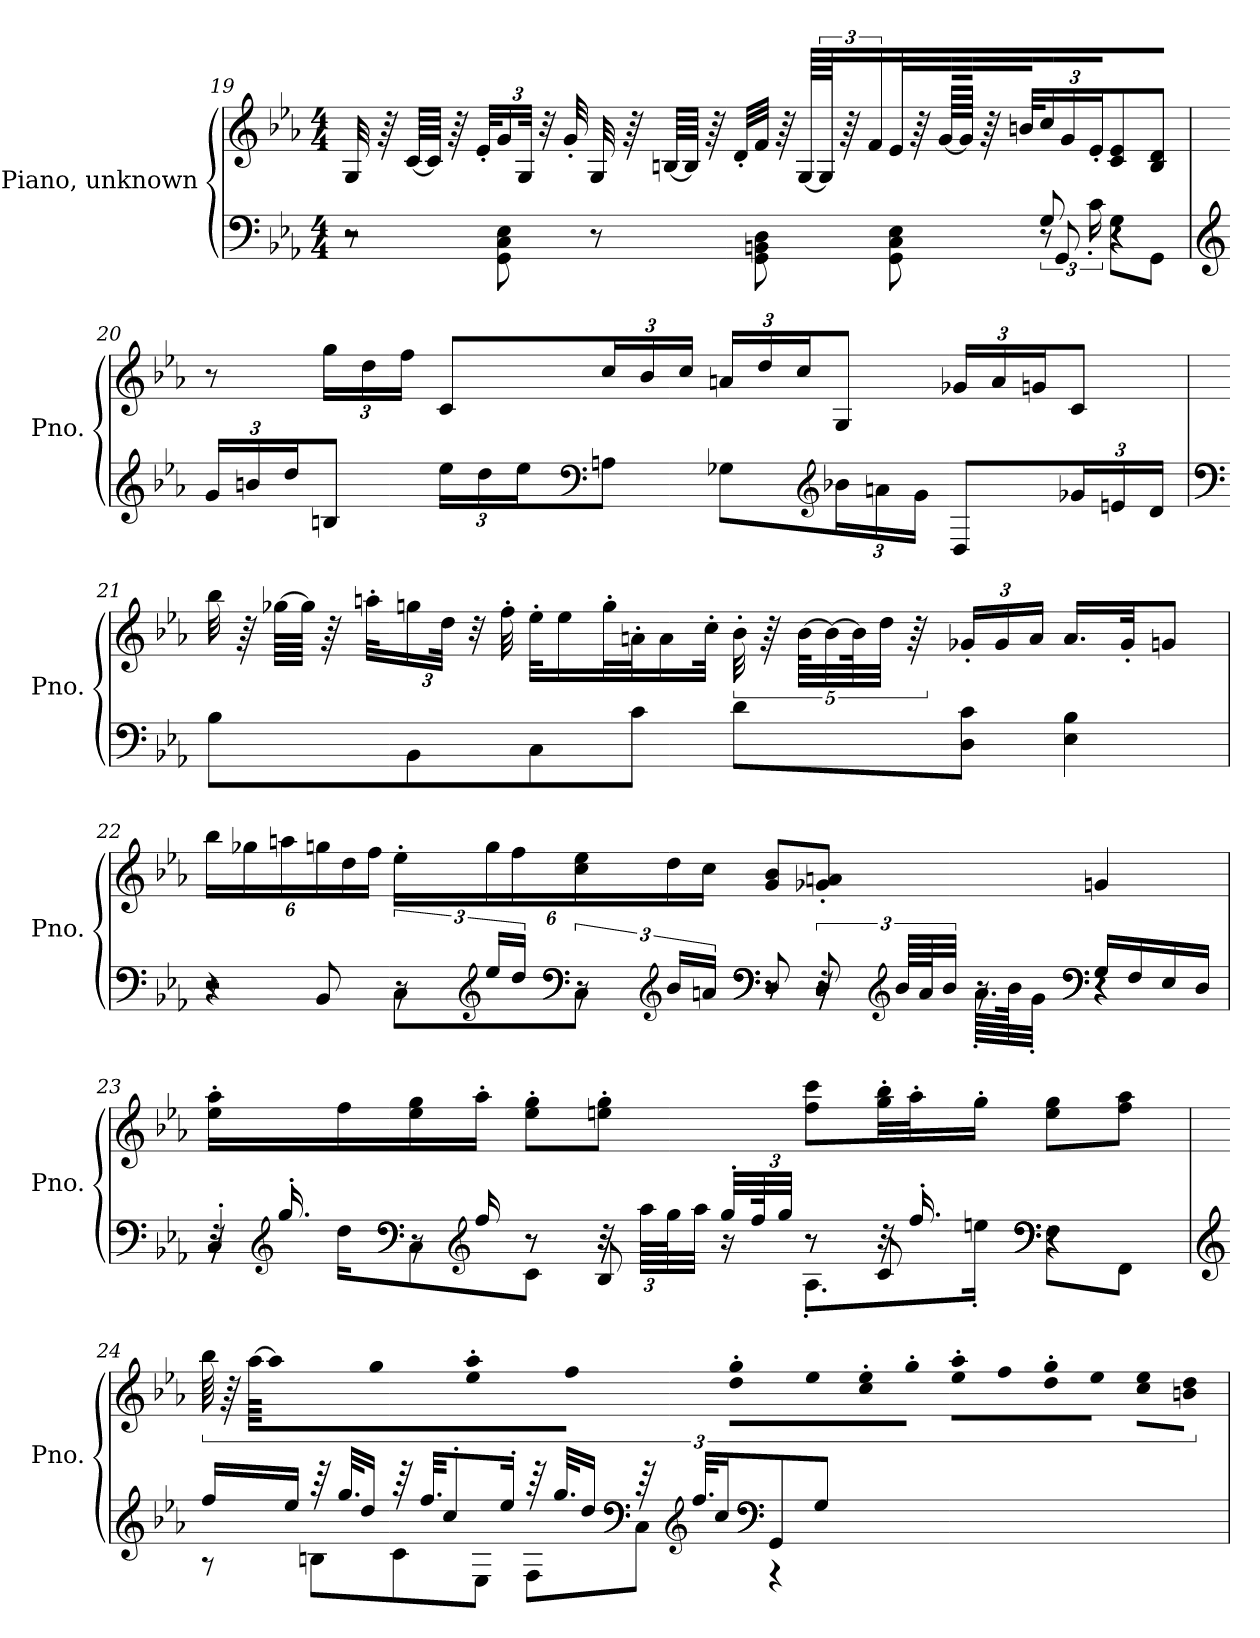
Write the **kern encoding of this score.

**kern	**kern
*part1	*part1
*staff2	*staff1
*I"Piano, unknown	*
*I'Pno.	*
!!LO:LB:g=z
*clefF4	*clefG2
*k[b-e-a-]	*k[b-e-a-]
*M4/4	*M4/4
=19	=19
*^	*
*	*^	*
2r	8r	2r	32G/
.	.	.	64r
.	.	.	[64c/LLLL
.	.	.	64c/JJJJ]
.	.	.	64r
.	.	.	32e-'/KLL
*	*	*	*Xbrackettup
.	8GG\ 8C\ 8E-\	.	24g/
.	.	.	48G/JJk
.	.	.	32r
.	.	.	32g'/
.	8r	.	32G/
.	.	.	64r
.	.	.	[64Bn/LLLL
.	.	.	64B/JJJJ]
.	.	.	64r
.	.	.	32d'/LLL
.	8GG\ 8BBn\ 8D\	.	32f/JJJ
.	.	.	64r
.	.	.	[64G/LLLL
*	*	*	*brackettup
.	.	.	96G/JJJJ]
.	.	.	96r
.	.	.	24f/
8r	8GG\ 8C\ 8E-\	8r	32e-/
.	.	.	64r
.	.	.	[64g/LLLL
.	.	.	64g/JJJJ]
.	.	.	64r
.	.	.	32bn/KLL
*	*	*	*Xbrackettup
8G/	12r	8GG/	24cc/
.	.	.	24g/
.	24c'\	.	24e-'/J
4r	8G\L	4r	8c/ 8e-/
.	8GG\J	.	8B/ 8d/J
*v	*v	*v	*
!!LO:PB:g=z
=20	=20
*clefG2	*
*Xbrackettup	*
24g/LL	8r
24bn/	.
24dd/J	.
8Bn/J	24gg\LL
.	24dd\
.	24ff\JJ
24ee-\LL	8c/L
24dd\	.
24ee-\J	.
*clefF4	*
8An\J	24cc/L
.	24b-/
.	24cc/JJ
8G-X\L	24an/LL
.	24dd/
.	24cc/J
*clefG2	*
24b-X\L	8G/J
24an\	.
24g\JJ	.
8D/L	24g-X/LL
.	24a/
.	24gn/J
24g-X/L	8c/J
24en/	.
24d/JJ	.
!!LO:LB:g=z
=21	=21
*clefF4	*
8B-\L	32bb-\
.	64r
.	[64gg-X\LLLL
.	64gg-\JJJJ]
.	64r
.	32aan'\KLL
8BB-\	24ggn\
.	48dd\JJk
.	32r
.	32ff'\
8C\	32ee-'\KLL
.	16ee-\
.	32gg'\L
8c\J	32an'\J
.	16a\
.	32cc'\JJk
*	*brackettup
8d\L	40b-'\
.	80r
.	[80b-\KLLL
.	40b-\_
.	80b-\K]
.	40dd\JJJ
.	80r
*	*Xbrackettup
8D\ 8c\J	24g-X'/LL
.	24g-/
.	24a/JJ
4E-\ 4B-\	16.a/LL
.	32g-'/JK
.	8gn/J
!!LO:LB:g=z
=22	=22
*^	*
*	*^	*
8r	4r	2r	24bb-\LL
.	.	.	24gg-X\
.	.	.	24aan\
8BB-/	.	.	24ggn\
.	.	.	24dd\
.	.	.	24ff\JJ
*brackettup	*	*	*
24r	8C\L	.	24ee-'\LL
*clefG2	*	*	*
24ee-/LL	.	.	24gg\
24dd/JJ	.	.	24ff\
*clefF4	*	*	*
24r	8C\J	.	24cc\ 24ee-\
*clefG2	*	*	*
24b-/LL	.	.	24dd\
24an/JJ	.	.	24cc\JJ
*clefF4	*	*	*
8D/	8r	8r	8g/ 8b-/L
48r	16r	8D/	8g-X/' 8an/'J
*clefG2	*	*	*
96b-/LLLL	.	.	.
96a/J	.	.	.
48b-/JJJ	.	.	.
16r	64.a'\LLLL	.	.
.	128b-\JK	.	.
.	32g'\JJJ	.	.
*clefF4	*	*	*
16G/LL	4r	4r	4gn/
16F/	.	.	.
16E-/	.	.	.
16D/JJ	.	.	.
!!LO:LB:g=z
=23	=23	=23	=23
32r	16r	4C'/	16ee-\' 16aa-\'LL
*clefG2	*	*	*
16.gg'/	.	.	.
.	16dd\KL	.	16ff\
*clefF4	*	*	*
16r	8C\	.	16ee-\ 16gg\
*clefG2	*	*	*
16ff/	.	.	16aa-'\JJ
8r	8c\J	8r	8ee-\' 8gg\'L
16r	48r	8B-/	8een\' 8gg\'J
.	96aa-\LLLL	.	.
.	96gg\J	.	.
.	48aa-\JJJ	.	.
32gg'/LLL	16r	.	.
*Xbrackettup	*	*	*
96ff/K	.	.	.
48gg/JJJ	.	.	.
8r	8.A-'\L	8r	8ff\ 8ccc\L
32r	.	8c/	32gg\' 32bb-\'LL
16.ff'/	.	.	32aa-'\J
.	16een'\Jk	.	16gg'\JJ
*clefF4	*	*	*
4r	8F\L	4r	8ee\ 8gg\L
.	8FF\J	.	8ff\ 8aa-\J
*v	*v	*v	*
!!LO:LB:g=z
=24	=24
*clefG2	*
*^	*
*	*	*brackettup
16ff/LL	8r	96bb-\
.	.	96r
.	.	[96aa-\KLLL
.	.	32aa-\J]
16ee-/JJ	.	16gg\
64r	8Bn\L	16ee-\' 16aa-\'
32.gg/KLL	.	.
16dd/JJ	.	16ff\JJ
64r	8c\	16dd\' 16gg\'LL
32.ff/KKL	.	.
8cc'/	.	16ee-\
.	8E-\J	16cc\' 16ee-\'
16ee-'/Jk	.	16gg'\JJ
64r	8F\L	16ee-\' 16aa-\'LL
32.gg/KLL	.	.
16dd/JJ	.	16ff\
*clefF4	*	*
64r	8C\J	16dd\' 16gg\'
*clefG2	*	*
32.ff/KLL	.	.
16cc/J	.	16ee-\JJ
*clefF4	*	*
8GG/	4r	8cc\ 8ee-\L
8G/J	.	8bn\ 8dd\J
*v	*v	*
=	=
*-	*-
